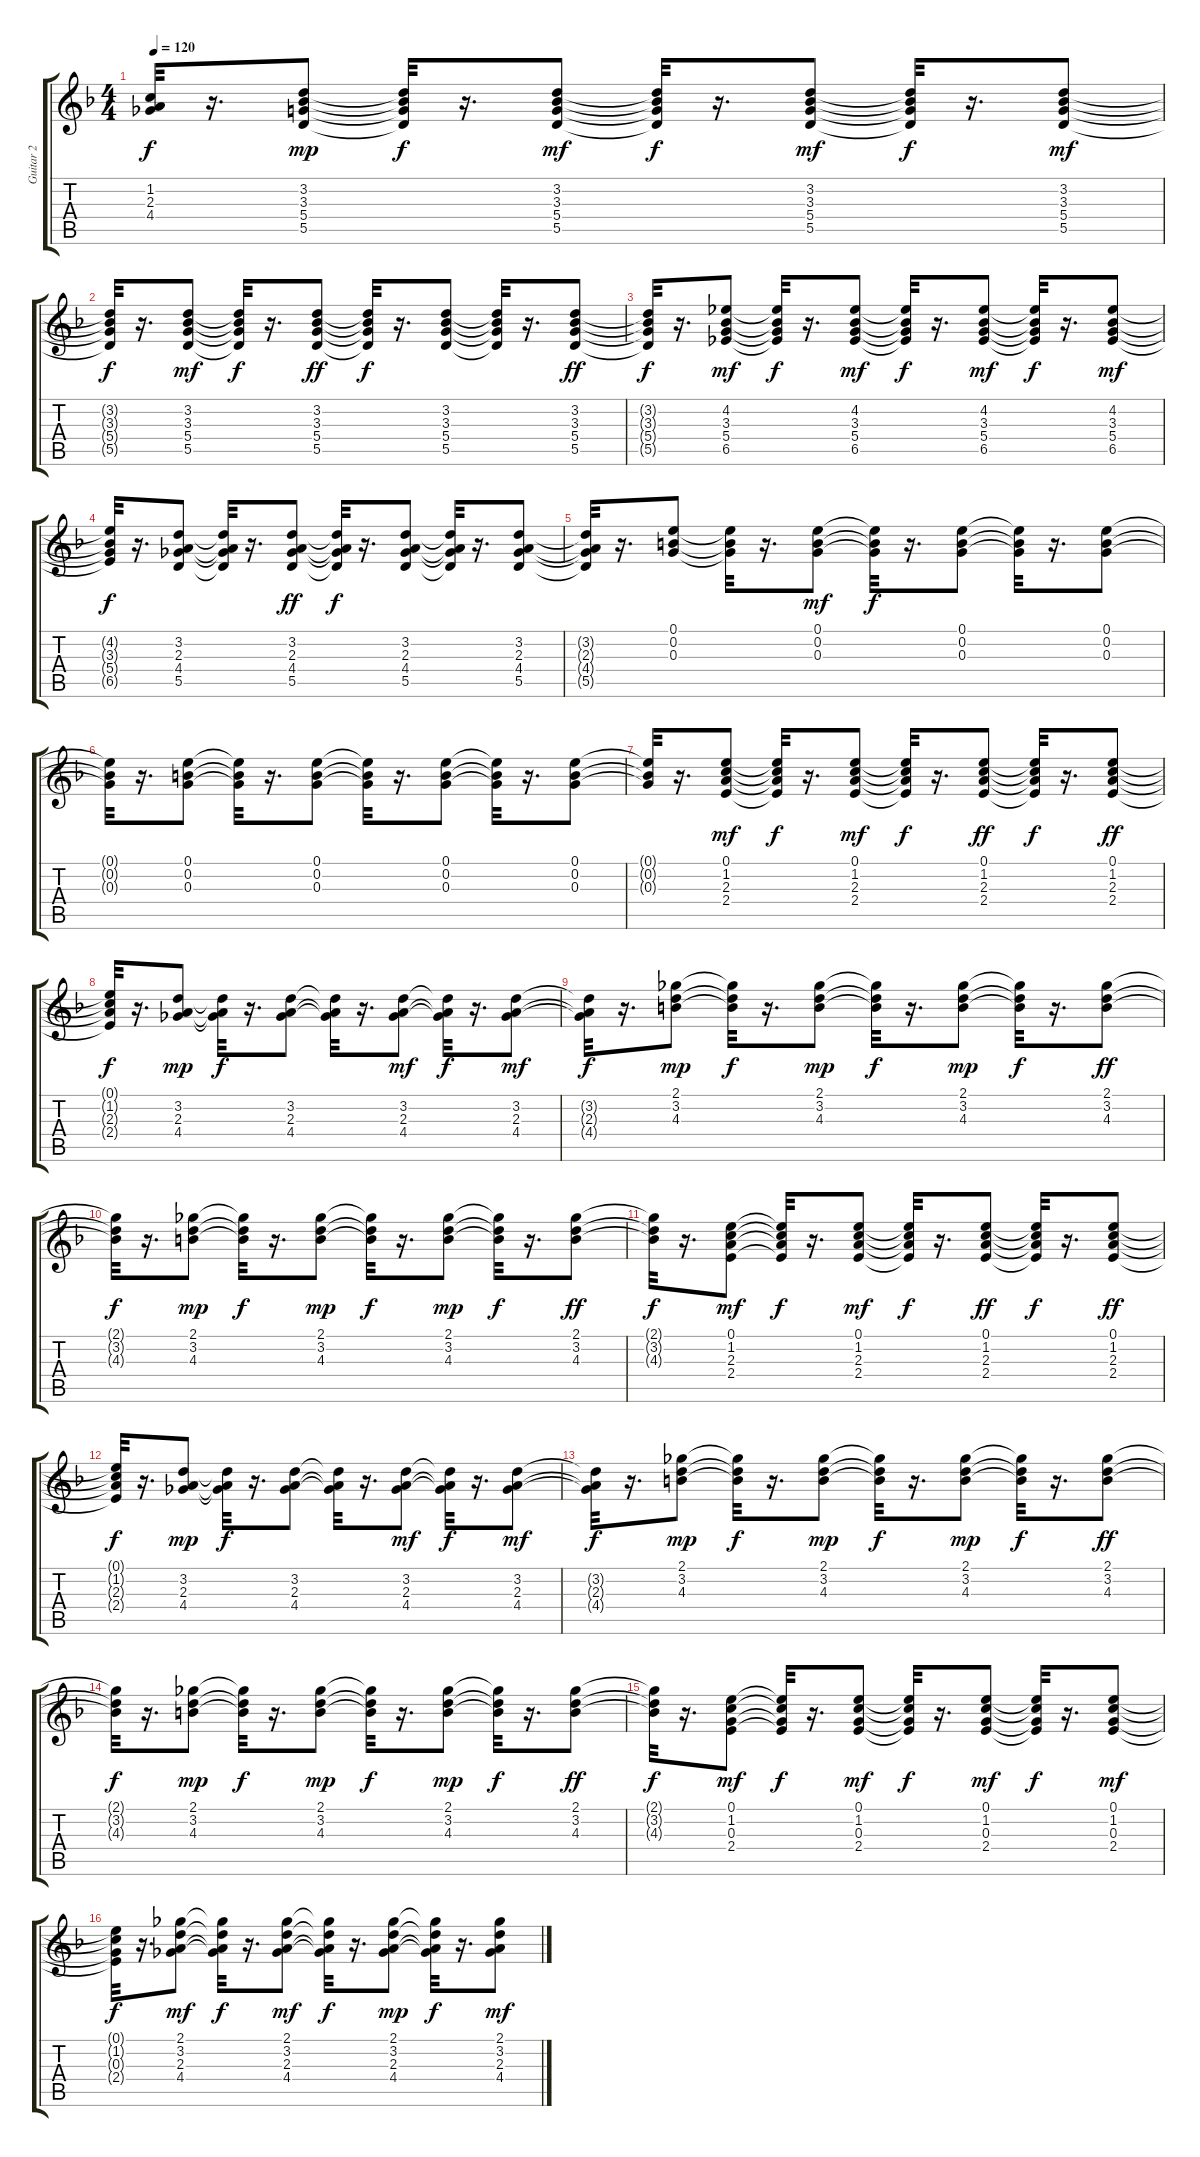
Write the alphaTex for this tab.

\track ("Guitar 2" "Guitar 2") {instrument acousticguitarsteel}
\staff {score tabs}
\tuning (E4 B3 G3 D3 A2 E2) {hide}
\ts (4 4)
\tempo 120
\clef g2
\ks dminor
(1.2{t} 2.3{t} 4.4{t}).32{dy f} r.16{d} (3.2 3.3 5.4 5.5).8{dy mp} (3.2{t} 3.3{t} 5.4{t} 5.5{t}).32{dy f} r.16{d} (3.2 3.3 5.4 5.5).8{dy mf} (3.2{t} 3.3{t} 5.4{t} 5.5{t}).32{dy f} r.16{d} (3.2 3.3 5.4 5.5).8{dy mf} (3.2{t} 3.3{t} 5.4{t} 5.5{t}).32{dy f} r.16{d} (3.2 3.3 5.4 5.5).8{dy mf} |
(3.2{t} 3.3{t} 5.4{t} 5.5{t}).32{dy f} r.16{d} (3.2 3.3 5.4 5.5).8{dy mf} (3.2{t} 3.3{t} 5.4{t} 5.5{t}).32{dy f} r.16{d} (3.2 3.3 5.4 5.5).8{dy ff} (3.2{t} 3.3{t} 5.4{t} 5.5{t}).32{dy f} r.16{d} (3.2 3.3 5.4 5.5).8 (3.2{t} 3.3{t} 5.4{t} 5.5{t}).32 r.16{d} (3.2 3.3 5.4 5.5).8{dy ff} |
(3.2{t} 3.3{t} 5.4{t} 5.5{t}).32{dy f} r.16{d} (4.2 3.3 5.4 6.5).8{dy mf} (4.2{t} 3.3{t} 5.4{t} 6.5{t}).32{dy f} r.16{d} (4.2 3.3 5.4 6.5).8{dy mf} (4.2{t} 3.3{t} 5.4{t} 6.5{t}).32{dy f} r.16{d} (4.2 3.3 5.4 6.5).8{dy mf} (4.2{t} 3.3{t} 5.4{t} 6.5{t}).32{dy f} r.16{d} (4.2 3.3 5.4 6.5).8{dy mf} |
(4.2{t} 3.3{t} 5.4{t} 6.5{t}).32{dy f} r.16{d} (3.2 2.3 4.4 5.5).8 (3.2{t} 2.3{t} 4.4{t} 5.5{t}).32 r.16{d} (3.2 2.3 4.4 5.5).8{dy ff} (3.2{t} 2.3{t} 4.4{t} 5.5{t}).32{dy f} r.16{d} (3.2 2.3 4.4 5.5).8 (3.2{t} 2.3{t} 4.4{t} 5.5{t}).32 r.16{d} (3.2 2.3 4.4 5.5).8 |
(3.2{t} 2.3{t} 4.4{t} 5.5{t}).32 r.16{d} (0.1 0.2 0.3).8 (0.1{t} 0.2{t} 0.3{t}).32 r.16{d} (0.1 0.2 0.3).8{dy mf} (0.1{t} 0.2{t} 0.3{t}).32{dy f} r.16{d} (0.1 0.2 0.3).8 (0.1{t} 0.2{t} 0.3{t}).32 r.16{d} (0.1 0.2 0.3).8 |
(0.1{t} 0.2{t} 0.3{t}).32 r.16{d} (0.1 0.2 0.3).8 (0.1{t} 0.2{t} 0.3{t}).32 r.16{d} (0.1 0.2 0.3).8 (0.1{t} 0.2{t} 0.3{t}).32 r.16{d} (0.1 0.2 0.3).8 (0.1{t} 0.2{t} 0.3{t}).32 r.16{d} (0.1 0.2 0.3).8 |
(0.1{t} 0.2{t} 0.3{t}).32 r.16{d} (0.1 1.2 2.3 2.4).8{dy mf} (0.1{t} 1.2{t} 2.3{t} 2.4{t}).32{dy f} r.16{d} (0.1 1.2 2.3 2.4).8{dy mf} (0.1{t} 1.2{t} 2.3{t} 2.4{t}).32{dy f} r.16{d} (0.1 1.2 2.3 2.4).8{dy ff} (0.1{t} 1.2{t} 2.3{t} 2.4{t}).32{dy f} r.16{d} (0.1 1.2 2.3 2.4).8{dy ff} |
(0.1{t} 1.2{t} 2.3{t} 2.4{t}).32{dy f} r.16{d} (3.2 2.3 4.4).8{dy mp} (3.2{t} 2.3{t} 4.4{t}).32{dy f} r.16{d} (3.2 2.3 4.4).8 (3.2{t} 2.3{t} 4.4{t}).32 r.16{d} (3.2 2.3 4.4).8{dy mf} (3.2{t} 2.3{t} 4.4{t}).32{dy f} r.16{d} (3.2 2.3 4.4).8{dy mf} |
(3.2{t} 2.3{t} 4.4{t}).32{dy f} r.16{d} (2.1 3.2 4.3).8{dy mp} (2.1{t} 3.2{t} 4.3{t}).32{dy f} r.16{d} (2.1 3.2 4.3).8{dy mp} (2.1{t} 3.2{t} 4.3{t}).32{dy f} r.16{d} (2.1 3.2 4.3).8{dy mp} (2.1{t} 3.2{t} 4.3{t}).32{dy f} r.16{d} (2.1 3.2 4.3).8{dy ff} |
(2.1{t} 3.2{t} 4.3{t}).32{dy f} r.16{d} (2.1 3.2 4.3).8{dy mp} (2.1{t} 3.2{t} 4.3{t}).32{dy f} r.16{d} (2.1 3.2 4.3).8{dy mp} (2.1{t} 3.2{t} 4.3{t}).32{dy f} r.16{d} (2.1 3.2 4.3).8{dy mp} (2.1{t} 3.2{t} 4.3{t}).32{dy f} r.16{d} (2.1 3.2 4.3).8{dy ff} |
(2.1{t} 3.2{t} 4.3{t}).32{dy f} r.16{d} (0.1 1.2 2.3 2.4).8{dy mf} (0.1{t} 1.2{t} 2.3{t} 2.4{t}).32{dy f} r.16{d} (0.1 1.2 2.3 2.4).8{dy mf} (0.1{t} 1.2{t} 2.3{t} 2.4{t}).32{dy f} r.16{d} (0.1 1.2 2.3 2.4).8{dy ff} (0.1{t} 1.2{t} 2.3{t} 2.4{t}).32{dy f} r.16{d} (0.1 1.2 2.3 2.4).8{dy ff} |
(0.1{t} 1.2{t} 2.3{t} 2.4{t}).32{dy f} r.16{d} (3.2 2.3 4.4).8{dy mp} (3.2{t} 2.3{t} 4.4{t}).32{dy f} r.16{d} (3.2 2.3 4.4).8 (3.2{t} 2.3{t} 4.4{t}).32 r.16{d} (3.2 2.3 4.4).8{dy mf} (3.2{t} 2.3{t} 4.4{t}).32{dy f} r.16{d} (3.2 2.3 4.4).8{dy mf} |
(3.2{t} 2.3{t} 4.4{t}).32{dy f} r.16{d} (2.1 3.2 4.3).8{dy mp} (2.1{t} 3.2{t} 4.3{t}).32{dy f} r.16{d} (2.1 3.2 4.3).8{dy mp} (2.1{t} 3.2{t} 4.3{t}).32{dy f} r.16{d} (2.1 3.2 4.3).8{dy mp} (2.1{t} 3.2{t} 4.3{t}).32{dy f} r.16{d} (2.1 3.2 4.3).8{dy ff} |
(2.1{t} 3.2{t} 4.3{t}).32{dy f} r.16{d} (2.1 3.2 4.3).8{dy mp} (2.1{t} 3.2{t} 4.3{t}).32{dy f} r.16{d} (2.1 3.2 4.3).8{dy mp} (2.1{t} 3.2{t} 4.3{t}).32{dy f} r.16{d} (2.1 3.2 4.3).8{dy mp} (2.1{t} 3.2{t} 4.3{t}).32{dy f} r.16{d} (2.1 3.2 4.3).8{dy ff} |
(2.1{t} 3.2{t} 4.3{t}).32{dy f} r.16{d} (0.1 1.2 0.3 2.4).8{dy mf} (0.1{t} 1.2{t} 0.3{t} 2.4{t}).32{dy f} r.16{d} (0.1 1.2 0.3 2.4).8{dy mf} (0.1{t} 1.2{t} 0.3{t} 2.4{t}).32{dy f} r.16{d} (0.1 1.2 0.3 2.4).8{dy mf} (0.1{t} 1.2{t} 0.3{t} 2.4{t}).32{dy f} r.16{d} (0.1 1.2 0.3 2.4).8{dy mf} |
(0.1{t} 1.2{t} 0.3{t} 2.4{t}).32{dy f} r.16{d} (2.1 3.2 2.3 4.4).8{dy mf} (2.1{t} 3.2{t} 2.3{t} 4.4{t}).32{dy f} r.16{d} (2.1 3.2 2.3 4.4).8{dy mf} (2.1{t} 3.2{t} 2.3{t} 4.4{t}).32{dy f} r.16{d} (2.1 3.2 2.3 4.4).8{dy mp} (2.1{t} 3.2{t} 2.3{t} 4.4{t}).32{dy f} r.16{d} (2.1 3.2 2.3 4.4).8{dy mf}
